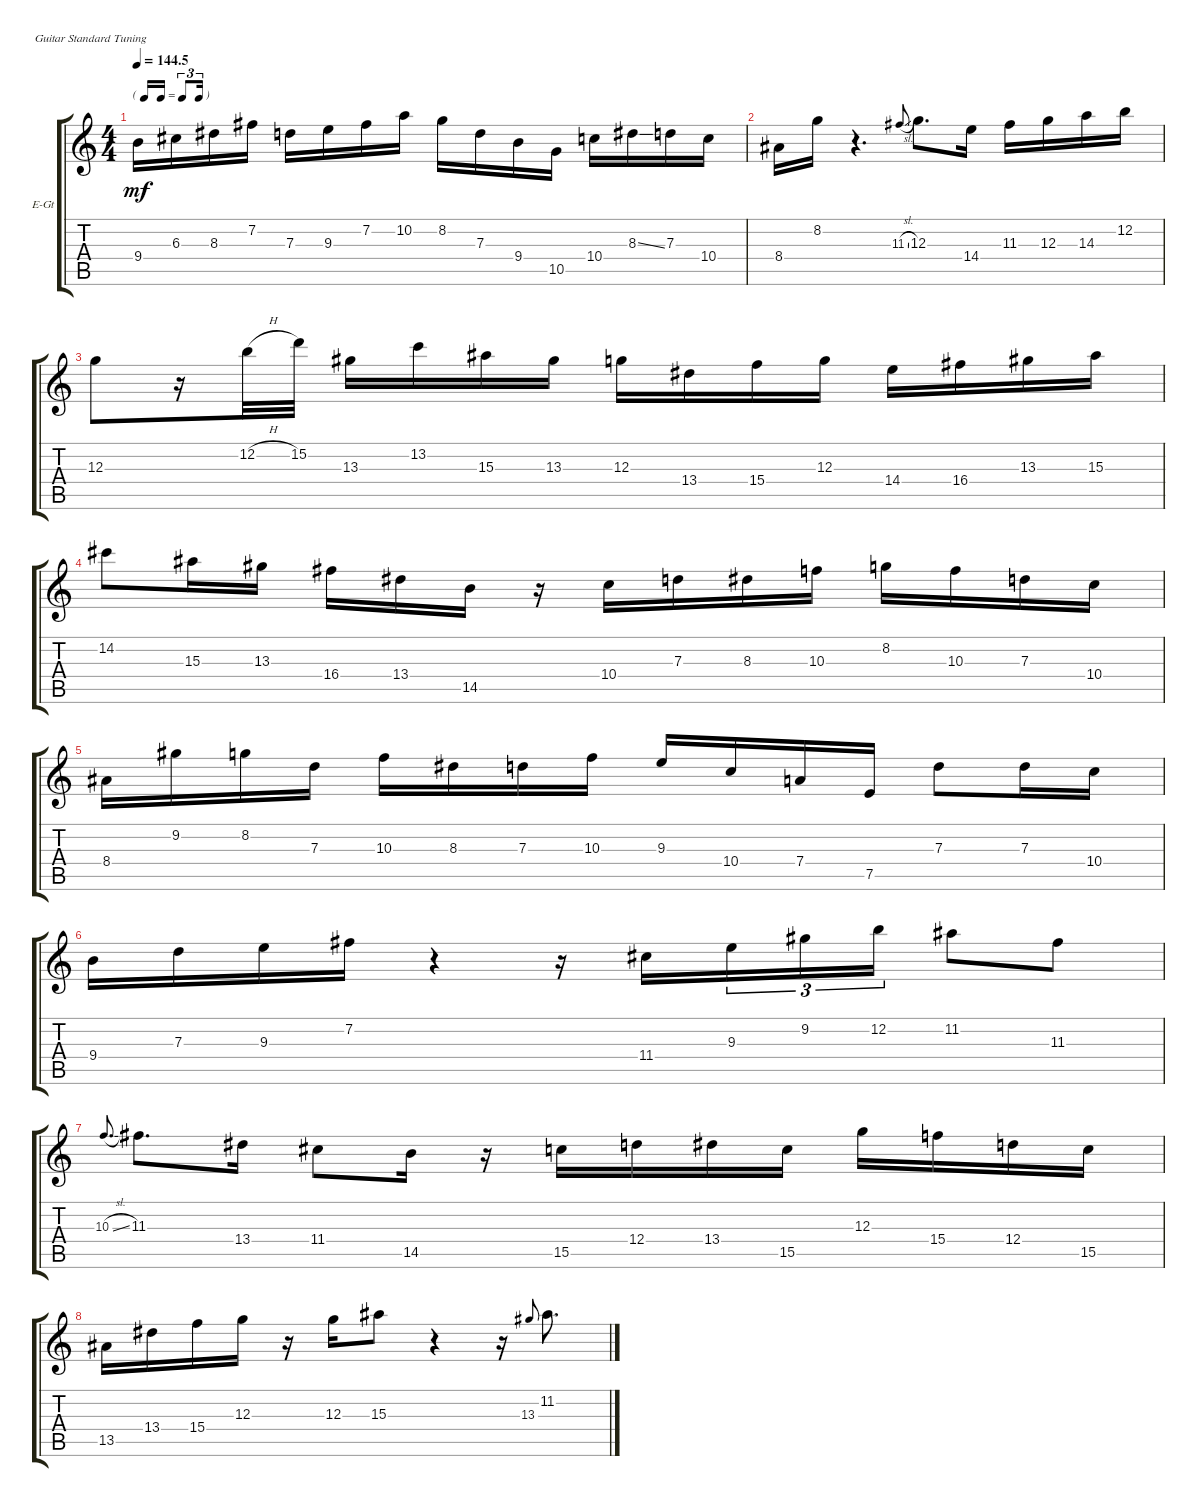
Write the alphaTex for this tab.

\defaultSystemsLayout 4
\bracketExtendMode groupsimilarinstruments
\firstSystemTrackNameOrientation horizontal
\otherSystemsTrackNameOrientation horizontal
\track ("Electric Guitar" "E-Gt") {instrument electricguitarclean}
\staff {score tabs}
\tuning (E4 B3 G3 D3 A2 E2)
\ts (4 4)
\tf triplet16th
\tempo
144.5
\accidentals auto
\clef g2
\ottava regular
\simile none
\scale
1.03909
\ks c
9.4.16{dy mf} 6.3.16 8.3.16 7.2.16 7.3.16 9.3.16 7.2.16 10.2.16 8.2.16 7.3.16 9.4.16 10.5.16 10.4.16 8.3{ss}.16 7.3.16 10.4.16 |
\scale
0.960908 8.4.16 8.2.16 r.4{d} 11.3{sl}.8{gr onbeat} 12.3.8{d} 14.4.16 11.3.16 12.3.16 14.3.16 12.2.16 |
\scale
1.03909 12.3.8 r.16 12.2{h}.32 15.2.32 13.3.16 13.2.16 15.3.16 13.3.16 12.3.16 13.4.16 15.4.16 12.3.16 14.4.16 16.4.16 13.3.16 15.3.16 |
\scale
0.960908 14.2.8 15.3.16 13.3.16 16.4.16 13.4.16 14.5.16 r.16 10.4.16 7.3.16 8.3.16 10.3.16 8.2.16 10.3.16 7.3.16 10.4.16 |
\scale
1.03909 8.4.16 9.2.16 8.2.16 7.3.16 10.3.16 8.3.16 7.3.16 10.3.16 9.3.16 10.4.16 7.4.16 7.5.16 7.3.8 7.3.16 10.4.16 |
\scale
0.960908 9.4.16 7.3.16 9.3.16 7.2.16 r.4 r.16 11.4.16{beam merge} 9.3.16{tu (3 2) beam merge} 9.2.16{tu (3 2) beam merge} 12.2.16{tu (3 2)} 11.2.8 11.3.8 |
\scale
1.03909 10.3{sl}.8{d gr onbeat} 11.3.8{d} 13.4.16 11.4.8 14.5.16 r.16 15.5.16 12.4.16 13.4.16 15.5.16 12.3.16 15.4.16 12.4.16 15.5.16 |
\scale
0.960908 13.5.16 13.4.16 15.4.16 12.3.16 r.16 12.3.16 15.3.8 r.4 r.16 13.3.8{gr onbeat} 11.2.8{d}
